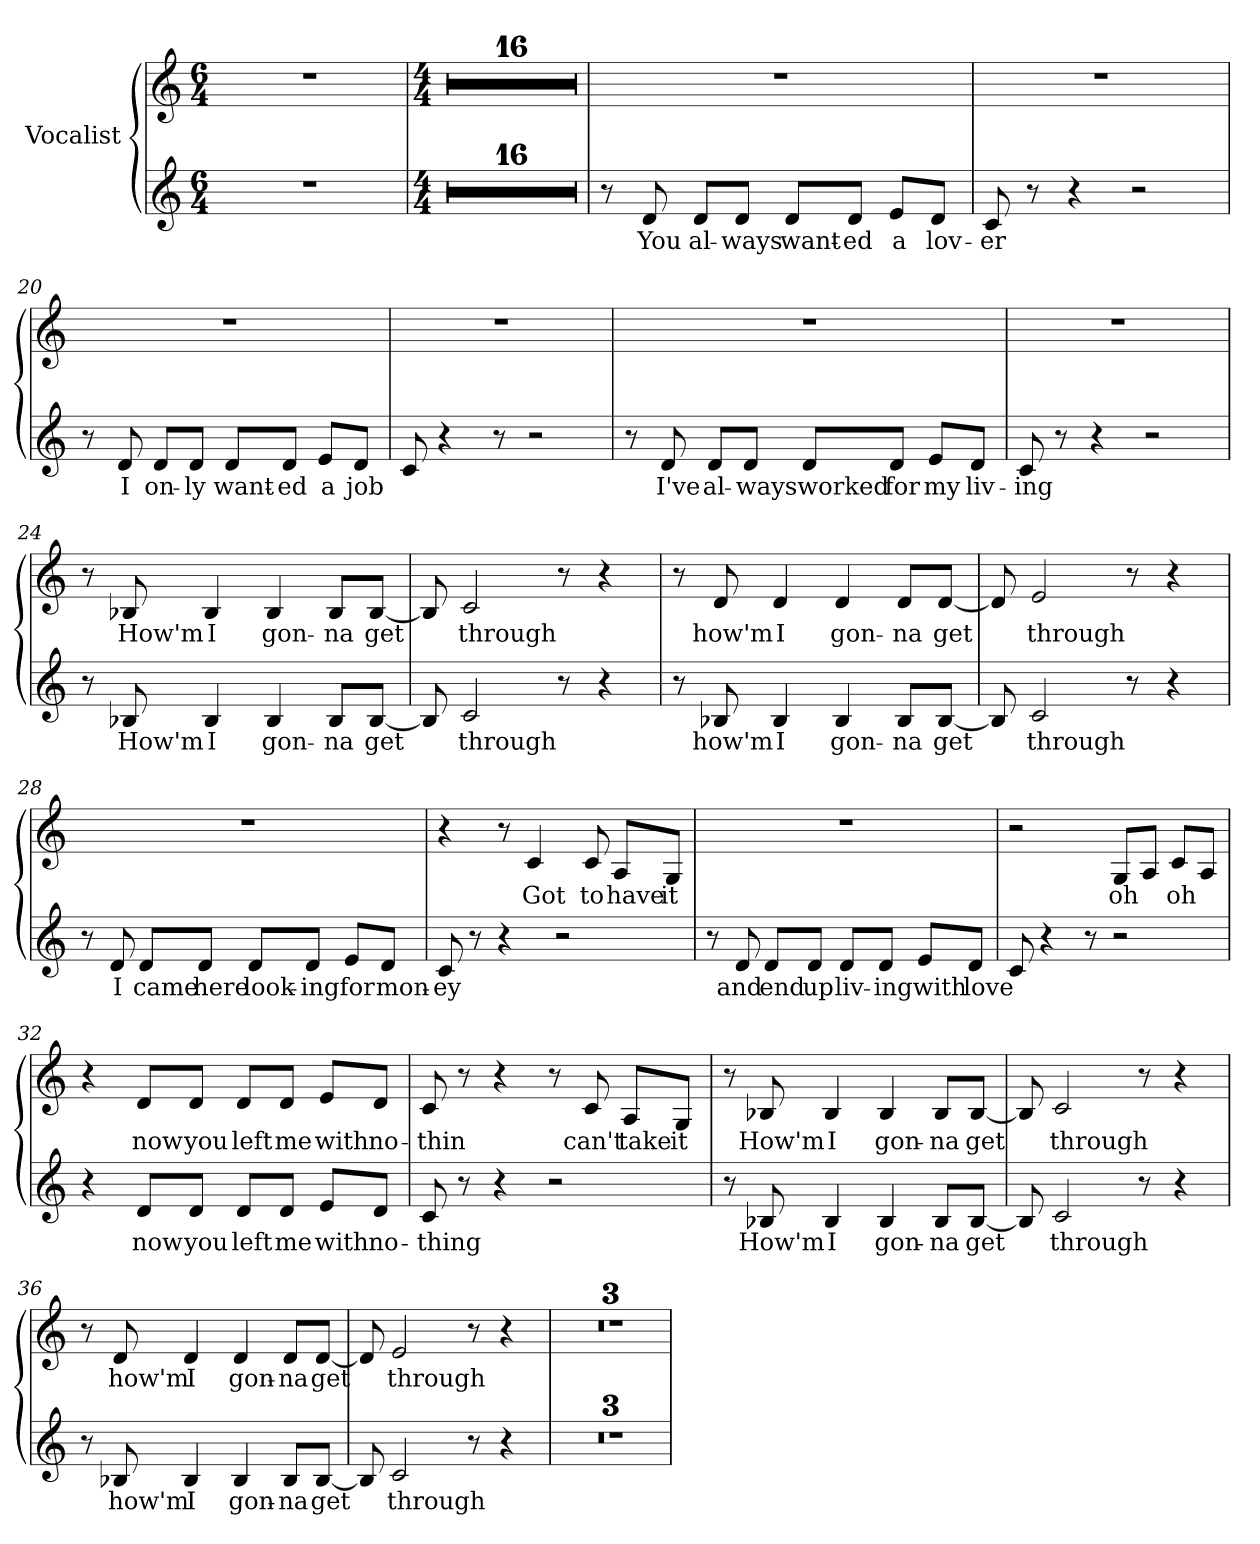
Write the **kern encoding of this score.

**kern	**text	**kern	**text
*part1	*part1	*part1	*part1
*staff2	*staff2	*staff1	*staff1
*I"Vocalist	*	*	*
*clefG2	*	*clefG2	*
*M6/4	*	*M6/4	*
=1	=1	=1	=1
*clefG2	*	*clefG2	*
*M6/4	*	*M6/4	*
1.r	.	1.r	.
=2	=2	=2	=2
*M4/4	*	*M4/4	*
1r	.	1r	.
=3	=3	=3	=3
1r	.	1r	.
=4	=4	=4	=4
1r	.	1r	.
=5	=5	=5	=5
1r	.	1r	.
=6	=6	=6	=6
1r	.	1r	.
=7	=7	=7	=7
1r	.	1r	.
=8	=8	=8	=8
1r	.	1r	.
=9	=9	=9	=9
1r	.	1r	.
=10	=10	=10	=10
1r	.	1r	.
=11	=11	=11	=11
1r	.	1r	.
=12	=12	=12	=12
1r	.	1r	.
=13	=13	=13	=13
1r	.	1r	.
=14	=14	=14	=14
1r	.	1r	.
=15	=15	=15	=15
1r	.	1r	.
=16	=16	=16	=16
1r	.	1r	.
=17	=17	=17	=17
1r	.	1r	.
=18	=18	=18	=18
8r	.	1r	.
8d	You	.	.
8d/L	al-	.	.
8d/J	-ways	.	.
8d/L	want-	.	.
8d/J	-ed	.	.
8e/L	a	.	.
8d/J	lov-	.	.
=19	=19	=19	=19
8c	-er	1r	.
8r	.	.	.
4r	.	.	.
2r	.	.	.
=20	=20	=20	=20
8r	.	1r	.
8d	I	.	.
8d/L	on-	.	.
8d/J	-ly	.	.
8d/L	want-	.	.
8d/J	-ed	.	.
8e/L	a	.	.
8d/J	job	.	.
=21	=21	=21	=21
8c	_	1r	.
4r	.	.	.
8r	.	.	.
2r	.	.	.
=22	=22	=22	=22
8r	.	1r	.
8d	I've	.	.
8d/L	al-	.	.
8d/J	-ways	.	.
8d/L	worked	.	.
8d/J	for	.	.
8e/L	my	.	.
8d/J	liv-	.	.
=23	=23	=23	=23
8c	-ing	1r	.
8r	.	.	.
4r	.	.	.
2r	.	.	.
=24	=24	=24	=24
8r	.	8r	.
8B-X	How'm	8B-X	How'm
4B-	I	4B-	I
4B-	gon-	4B-	gon-
8B-/L	-na	8B-/L	-na
[8B-/J	get	[8B-/J	get
=25	=25	=25	=25
8B-]	_	8B-]	_
2c	through	2c	through
8r	.	8r	.
4r	.	4r	.
=26	=26	=26	=26
8r	.	8r	.
8B-X	how'm	8d	how'm
4B-	I	4d	I
4B-	gon-	4d	gon-
8B-/L	-na	8d/L	-na
[8B-/J	get	[8d/J	get
=27	=27	=27	=27
8B-]	_	8d]	_
2c	through	2e	through
8r	.	8r	.
4r	.	4r	.
=28	=28	=28	=28
8r	.	1r	.
8d	I	.	.
8d/L	came	.	.
8d/J	here	.	.
8d/L	look-	.	.
8d/J	-ing	.	.
8e/L	for	.	.
8d/J	mon-	.	.
=29	=29	=29	=29
8c	-ey	4r	.
8r	.	.	.
4r	.	8r	.
.	.	4c	Got
2r	.	.	.
.	.	8c	to
.	.	8A/L	have
.	.	8G/J	it
=30	=30	=30	=30
8r	.	1r	.
8d	and	.	.
8d/L	end	.	.
8d/J	up	.	.
8d/L	liv-	.	.
8d/J	-ing	.	.
8e/L	with	.	.
8d/J	love	.	.
=31	=31	=31	=31
8c	_	2r	.
4r	.	.	.
8r	.	.	.
2r	.	8G/L	oh
.	.	8A/J	_
.	.	8c/L	oh
.	.	8A/J	_
=32	=32	=32	=32
4r	.	4r	.
8d/L	now	8d/L	now
8d/J	you	8d/J	you
8d/L	left	8d/L	left
8d/J	me	8d/J	me
8e/L	with	8e/L	with
8d/J	no-	8d/J	no-
=33	=33	=33	=33
8c	-thing	8c	-thin
8r	.	8r	.
4r	.	4r	.
2r	.	8r	.
.	.	8c	can't
.	.	8A/L	take
.	.	8G/J	it
=34	=34	=34	=34
8r	.	8r	.
8B-X	How'm	8B-X	How'm
4B-	I	4B-	I
4B-	gon-	4B-	gon-
8B-/L	-na	8B-/L	-na
[8B-/J	get	[8B-/J	get
=35	=35	=35	=35
8B-]	_	8B-]	_
2c	through	2c	through
8r	.	8r	.
4r	.	4r	.
=36	=36	=36	=36
8r	.	8r	.
8B-X	how'm	8d	how'm
4B-	I	4d	I
4B-	gon-	4d	gon-
8B-/L	-na	8d/L	-na
[8B-/J	get	[8d/J	get
=37	=37	=37	=37
8B-]	_	8d]	_
2c	through	2e	through
8r	.	8r	.
4r	.	4r	.
=38	=38	=38	=38
1r	.	1r	.
=39	=39	=39	=39
1r	.	1r	.
=40	=40	=40	=40
1r	.	1r	.
=	=	=	=
*-	*-	*-	*-
